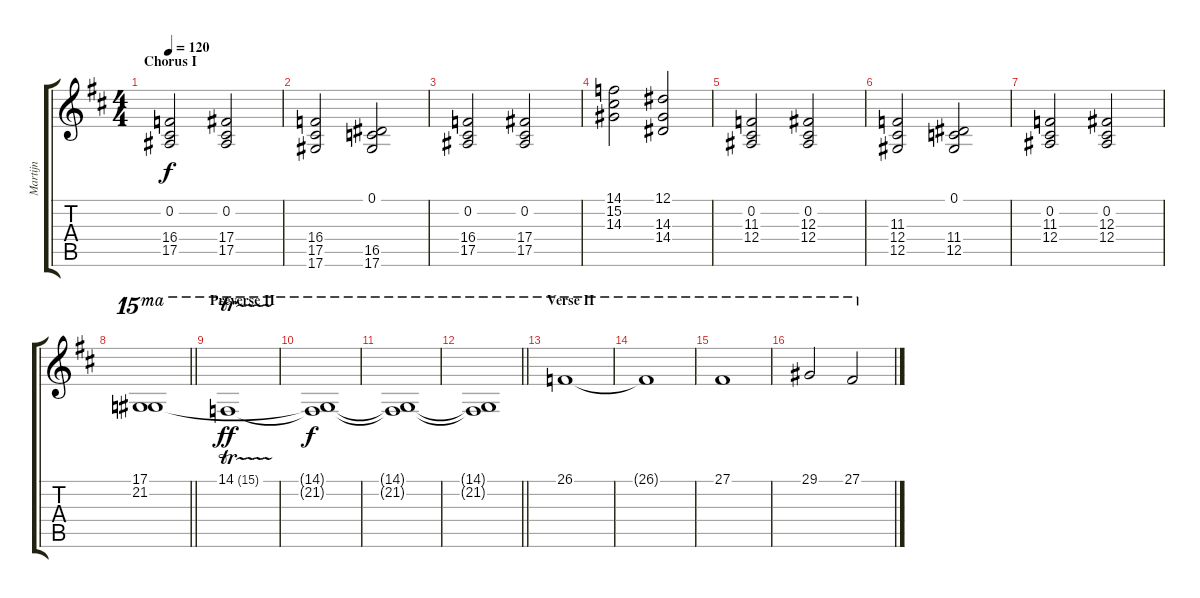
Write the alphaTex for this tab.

\track ("Martijn" "Martijn") {instrument choiraahs}
\staff {score tabs}
\tuning (Eb4 Bb3 Gb3 Db3 Ab2 Eb2) {hide}
\ts (4 4)
\section ("" "Chorus I")
\tempo 120
\clef g2
\ks bminor
(0.2 16.4 17.5).2{dy f volume 13 instrument stringensemble1} (0.2 17.4 17.5).2 |
(16.4 17.5 17.6).2 (0.1 16.5 17.6).2 |
(0.2 16.4 17.5).2 (0.2 17.4 17.5).2 |
(14.1 15.2 14.3).2 (12.1 14.3 14.4).2 |
(0.2 11.3 12.4).2 (0.2 12.3 12.4).2 |
(11.3 12.4 12.5).2 (0.1 11.4 12.5).2 |
(0.2 11.3 12.4).2 (0.2 12.3 12.4).2 |
\barLineRight lightlight
(17.1 21.2).1{ot 15ma instrument tremolostrings} |
\section ("" "Preverse II")
14.1{tr (15 32)}.1{ot 15ma dy ff} |
(14.1{t} 21.2{t}).1{ot 15ma dy f} |
(14.1{t} 21.2{t}).1{ot 15ma} |
\barLineRight lightlight
(14.1{t} 21.2{t}).1{ot 15ma} |
\section ("" "Verse II")
26.1.1{ot 15ma volume 7 instrument choiraahs} |
26.1{t}.1{ot 15ma} |
27.1.1{ot 15ma} |
29.1.2{ot 15ma} 27.1.2{ot 15ma}
